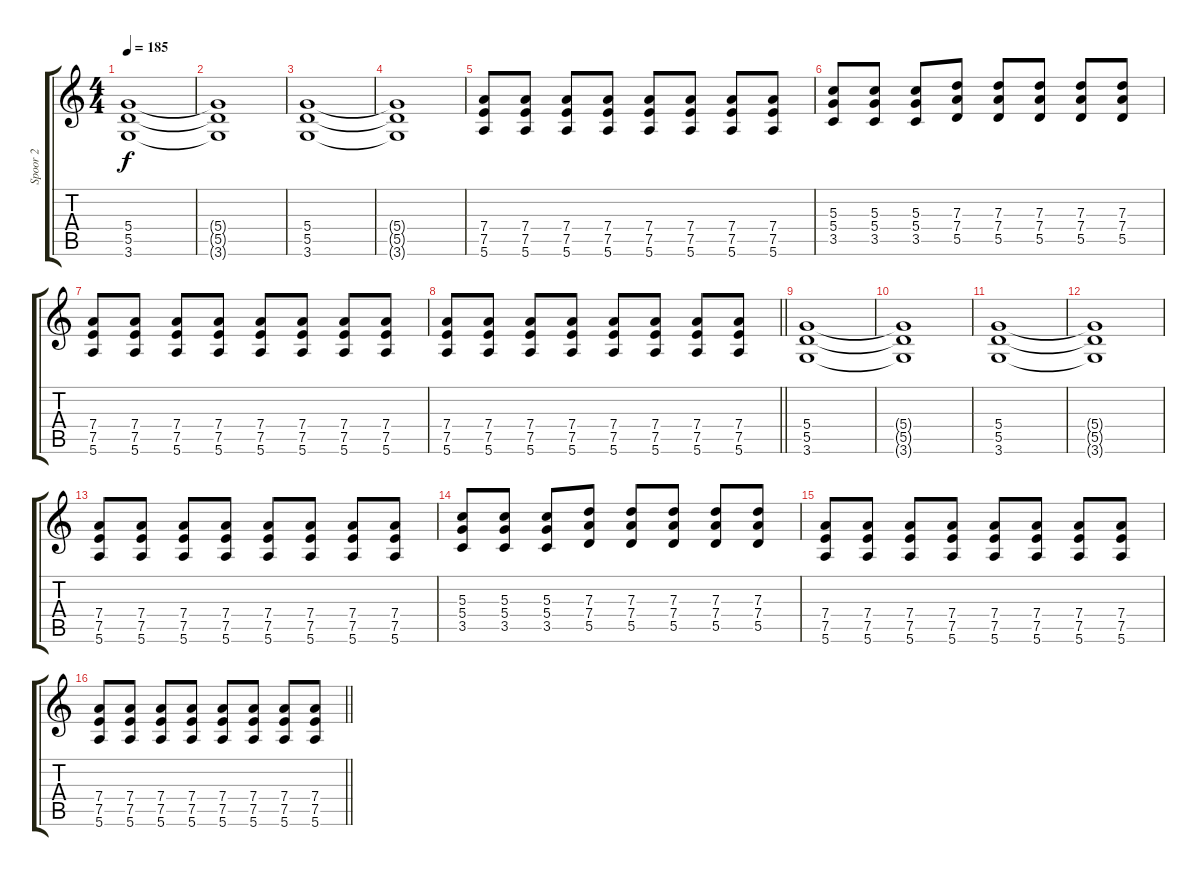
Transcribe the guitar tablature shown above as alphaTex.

\track ("Spoor 2" "Spoor 2") {instrument overdrivenguitar}
\staff {score tabs}
\tuning (E4 B3 G3 D3 A2 E2) {hide}
\ts (4 4)
\tempo 185
\clef g2
\ks c
(5.4 5.5 3.6).1{dy f} |
(5.4{t} 5.5{t} 3.6{t}).1 |
(5.4 5.5 3.6).1 |
(5.4{t} 5.5{t} 3.6{t}).1 |
(7.4 7.5 5.6).8 (7.4 7.5 5.6).8 (7.4 7.5 5.6).8 (7.4 7.5 5.6).8 (7.4 7.5 5.6).8 (7.4 7.5 5.6).8 (7.4 7.5 5.6).8 (7.4 7.5 5.6).8 |
(5.3 5.4 3.5).8 (5.3 5.4 3.5).8 (5.3 5.4 3.5).8 (7.3 7.4 5.5).8 (7.3 7.4 5.5).8 (7.3 7.4 5.5).8 (7.3 7.4 5.5).8 (7.3 7.4 5.5).8 |
(7.4 7.5 5.6).8 (7.4 7.5 5.6).8 (7.4 7.5 5.6).8 (7.4 7.5 5.6).8 (7.4 7.5 5.6).8 (7.4 7.5 5.6).8 (7.4 7.5 5.6).8 (7.4 7.5 5.6).8 |
\barLineRight lightlight
(7.4 7.5 5.6).8 (7.4 7.5 5.6).8 (7.4 7.5 5.6).8 (7.4 7.5 5.6).8 (7.4 7.5 5.6).8 (7.4 7.5 5.6).8 (7.4 7.5 5.6).8 (7.4 7.5 5.6).8 |
(5.4 5.5 3.6).1 |
(5.4{t} 5.5{t} 3.6{t}).1 |
(5.4 5.5 3.6).1 |
(5.4{t} 5.5{t} 3.6{t}).1 |
(7.4 7.5 5.6).8 (7.4 7.5 5.6).8 (7.4 7.5 5.6).8 (7.4 7.5 5.6).8 (7.4 7.5 5.6).8 (7.4 7.5 5.6).8 (7.4 7.5 5.6).8 (7.4 7.5 5.6).8 |
(5.3 5.4 3.5).8 (5.3 5.4 3.5).8 (5.3 5.4 3.5).8 (7.3 7.4 5.5).8 (7.3 7.4 5.5).8 (7.3 7.4 5.5).8 (7.3 7.4 5.5).8 (7.3 7.4 5.5).8 |
(7.4 7.5 5.6).8 (7.4 7.5 5.6).8 (7.4 7.5 5.6).8 (7.4 7.5 5.6).8 (7.4 7.5 5.6).8 (7.4 7.5 5.6).8 (7.4 7.5 5.6).8 (7.4 7.5 5.6).8 |
\barLineRight lightlight
(7.4 7.5 5.6).8 (7.4 7.5 5.6).8 (7.4 7.5 5.6).8 (7.4 7.5 5.6).8 (7.4 7.5 5.6).8 (7.4 7.5 5.6).8 (7.4 7.5 5.6).8 (7.4 7.5 5.6).8
